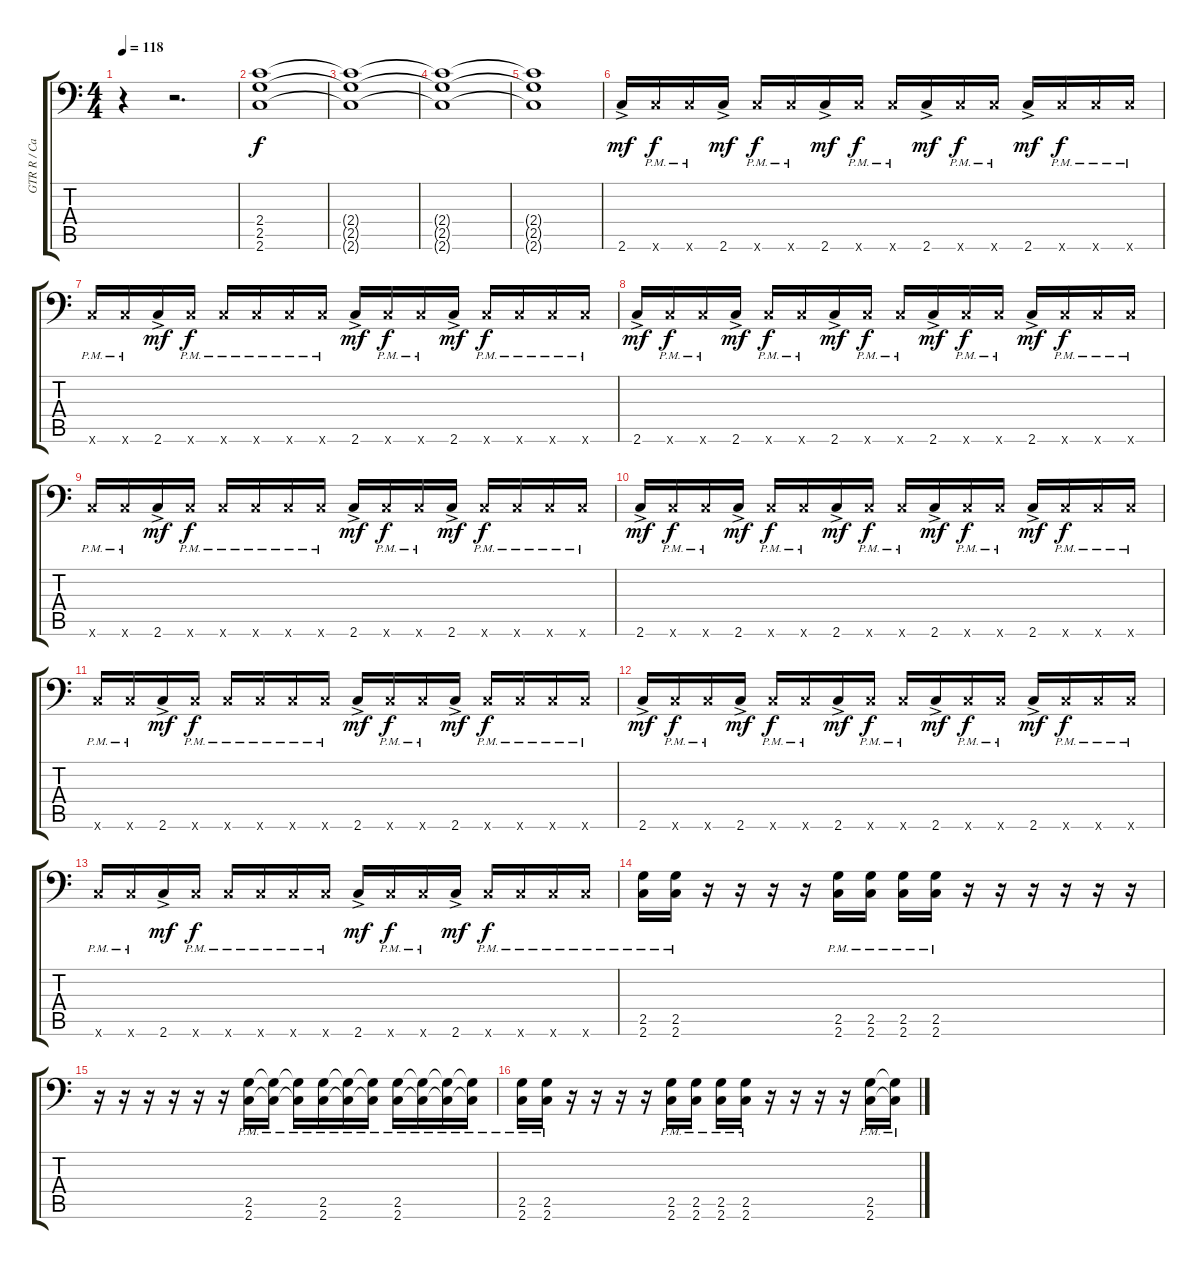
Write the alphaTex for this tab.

\track ("GTR R / Carlos" "GTR R / Ca") {instrument distortionguitar}
\staff {score tabs}
\tuning (C4 G3 Eb3 Bb2 F2 Bb1) {hide}
\ts (4 4)
\tempo 118
\clef f4
\ks c
r.4{dy f instrument distortionguitar} r.2{d} |
(2.4 2.5 2.6).1 |
(2.4{t} 2.5{t} 2.6{t}).1 |
(2.4{t} 2.5{t} 2.6{t}).1 |
(2.4{t} 2.5{t} 2.6{t}).1 |
2.6{ac}.16{dy mf} 2.6{pm x}.16{dy f} 2.6{pm x}.16 2.6{ac}.16{dy mf} 2.6{pm x}.16{dy f} 2.6{pm x}.16 2.6{ac}.16{dy mf} 2.6{pm x}.16{dy f} 2.6{pm x}.16 2.6{ac}.16{dy mf} 2.6{pm x}.16{dy f} 2.6{pm x}.16 2.6{ac}.16{dy mf} 2.6{pm x}.16{dy f} 2.6{pm x}.16 2.6{pm x}.16 |
2.6{pm x}.16 2.6{pm x}.16 2.6{ac}.16{dy mf} 2.6{pm x}.16{dy f} 2.6{pm x}.16 2.6{pm x}.16 2.6{pm x}.16 2.6{pm x}.16 2.6{ac}.16{dy mf} 2.6{pm x}.16{dy f} 2.6{pm x}.16 2.6{ac}.16{dy mf} 2.6{pm x}.16{dy f} 2.6{pm x}.16 2.6{pm x}.16 2.6{pm x}.16 |
2.6{ac}.16{dy mf} 2.6{pm x}.16{dy f} 2.6{pm x}.16 2.6{ac}.16{dy mf} 2.6{pm x}.16{dy f} 2.6{pm x}.16 2.6{ac}.16{dy mf} 2.6{pm x}.16{dy f} 2.6{pm x}.16 2.6{ac}.16{dy mf} 2.6{pm x}.16{dy f} 2.6{pm x}.16 2.6{ac}.16{dy mf} 2.6{pm x}.16{dy f} 2.6{pm x}.16 2.6{pm x}.16 |
2.6{pm x}.16 2.6{pm x}.16 2.6{ac}.16{dy mf} 2.6{pm x}.16{dy f} 2.6{pm x}.16 2.6{pm x}.16 2.6{pm x}.16 2.6{pm x}.16 2.6{ac}.16{dy mf} 2.6{pm x}.16{dy f} 2.6{pm x}.16 2.6{ac}.16{dy mf} 2.6{pm x}.16{dy f} 2.6{pm x}.16 2.6{pm x}.16 2.6{pm x}.16 |
2.6{ac}.16{dy mf} 2.6{pm x}.16{dy f} 2.6{pm x}.16 2.6{ac}.16{dy mf} 2.6{pm x}.16{dy f} 2.6{pm x}.16 2.6{ac}.16{dy mf} 2.6{pm x}.16{dy f} 2.6{pm x}.16 2.6{ac}.16{dy mf} 2.6{pm x}.16{dy f} 2.6{pm x}.16 2.6{ac}.16{dy mf} 2.6{pm x}.16{dy f} 2.6{pm x}.16 2.6{pm x}.16 |
2.6{pm x}.16 2.6{pm x}.16 2.6{ac}.16{dy mf} 2.6{pm x}.16{dy f} 2.6{pm x}.16 2.6{pm x}.16 2.6{pm x}.16 2.6{pm x}.16 2.6{ac}.16{dy mf} 2.6{pm x}.16{dy f} 2.6{pm x}.16 2.6{ac}.16{dy mf} 2.6{pm x}.16{dy f} 2.6{pm x}.16 2.6{pm x}.16 2.6{pm x}.16 |
2.6{ac}.16{dy mf} 2.6{pm x}.16{dy f} 2.6{pm x}.16 2.6{ac}.16{dy mf} 2.6{pm x}.16{dy f} 2.6{pm x}.16 2.6{ac}.16{dy mf} 2.6{pm x}.16{dy f} 2.6{pm x}.16 2.6{ac}.16{dy mf} 2.6{pm x}.16{dy f} 2.6{pm x}.16 2.6{ac}.16{dy mf} 2.6{pm x}.16{dy f} 2.6{pm x}.16 2.6{pm x}.16 |
2.6{pm x}.16 2.6{pm x}.16 2.6{ac}.16{dy mf} 2.6{pm x}.16{dy f} 2.6{pm x}.16 2.6{pm x}.16 2.6{pm x}.16 2.6{pm x}.16 2.6{ac}.16{dy mf} 2.6{pm x}.16{dy f} 2.6{pm x}.16 2.6{ac}.16{dy mf} 2.6{pm x}.16{dy f} 2.6{pm x}.16 2.6{pm x}.16 2.6{pm x}.16 |
(2.5{pm} 2.6{pm}).16 (2.5{pm} 2.6{pm}).16 r.16 r.16 r.16 r.16 (2.5{pm} 2.6{pm}).16 (2.5{pm} 2.6{pm}).16 (2.5{pm} 2.6{pm}).16 (2.5{pm} 2.6{pm}).16 r.16 r.16 r.16 r.16 r.16 r.16 |
r.16 r.16 r.16 r.16 r.16 r.16 (2.5{pm} 2.6{pm}).16 (2.5{pm t} 2.6{pm t}).16 (2.5{pm t} 2.6{pm t}).16 (2.5{pm} 2.6{pm}).16 (2.5{pm t} 2.6{pm t}).16 (2.5{pm t} 2.6{pm t}).16 (2.5{pm} 2.6{pm}).16 (2.5{pm t} 2.6{pm t}).16 (2.5{pm t} 2.6{pm t}).16 (2.5{pm t} 2.6{pm t}).16 |
(2.5{pm} 2.6{pm}).16 (2.5{pm} 2.6{pm}).16 r.16 r.16 r.16 r.16 (2.5{pm} 2.6{pm}).16 (2.5{pm} 2.6{pm}).16 (2.5{pm} 2.6{pm}).16 (2.5{pm} 2.6{pm}).16 r.16 r.16 r.16 r.16 (2.5{pm} 2.6{pm}).16 (2.5{pm t} 2.6{pm t}).16
